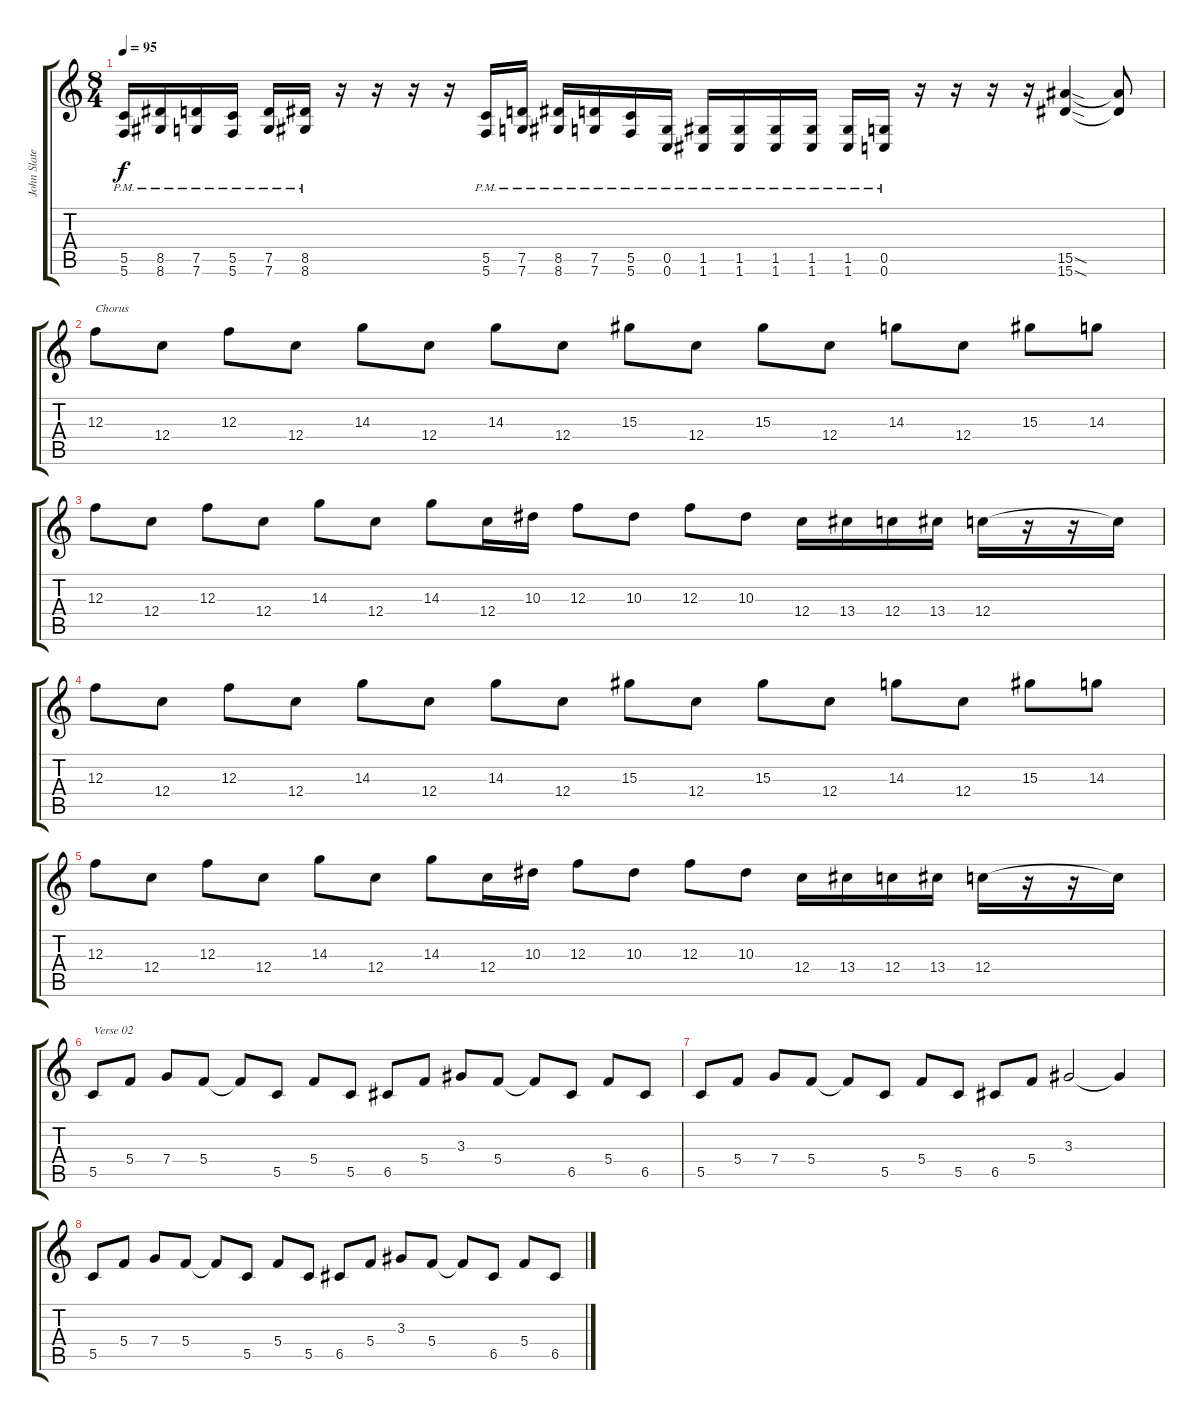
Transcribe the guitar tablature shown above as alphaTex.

\track ("John Slater" "John Slate") {instrument distortionguitar}
\staff {score tabs}
\tuning (D4 A3 F3 C3 G2 C2) {hide}
\ts (8 4)
\tempo 95
\clef g2
\ks c
(5.5{pm} 5.6{pm}).16{dy f instrument distortionguitar} (8.5{pm} 8.6{pm}).16 (7.5{pm} 7.6{pm}).16 (5.5{pm} 5.6{pm}).16 (7.5{pm} 7.6{pm}).16 (8.5{pm} 8.6{pm}).16 r.16 r.16 r.16 r.16 (5.5{pm} 5.6{pm}).16 (7.5{pm} 7.6{pm}).16 (8.5{pm} 8.6{pm}).16 (7.5{pm} 7.6{pm}).16 (5.5{pm} 5.6{pm}).16 (0.5{pm} 0.6{pm}).16 (1.5{pm} 1.6{pm}).16 (1.5{pm} 1.6{pm}).16 (1.5{pm} 1.6{pm}).16 (1.5{pm} 1.6{pm}).16 (1.5{pm} 1.6{pm}).16 (0.5{pm} 0.6{pm}).16 r.16 r.16 r.16 r.16 (15.5{sod} 15.6{sod}).4 (15.5{t} 15.6{t}).8 |
12.3.8{txt "Chorus"} 12.4.8 12.3.8 12.4.8 14.3.8 12.4.8 14.3.8 12.4.8 15.3.8 12.4.8 15.3.8 12.4.8 14.3.8 12.4.8 15.3.8 14.3.8 |
12.3.8 12.4.8 12.3.8 12.4.8 14.3.8 12.4.8 14.3.8 12.4.16 10.3.16 12.3.8 10.3.8 12.3.8 10.3.8 12.4.16 13.4.16 12.4.16 13.4.16 12.4.16 r.16 r.16 12.4{t}.16 |
12.3.8 12.4.8 12.3.8 12.4.8 14.3.8 12.4.8 14.3.8 12.4.8 15.3.8 12.4.8 15.3.8 12.4.8 14.3.8 12.4.8 15.3.8 14.3.8 |
12.3.8 12.4.8 12.3.8 12.4.8 14.3.8 12.4.8 14.3.8 12.4.16 10.3.16 12.3.8 10.3.8 12.3.8 10.3.8 12.4.16 13.4.16 12.4.16 13.4.16 12.4.16 r.16 r.16 12.4{t}.16 |
5.5.8{txt "Verse 02" instrument electricguitarclean} 5.4.8 7.4.8 5.4.8 5.4{t}.8 5.5.8 5.4.8 5.5.8 6.5.8 5.4.8 3.3.8 5.4.8 5.4{t}.8 6.5.8 5.4.8 6.5.8 |
5.5.8{instrument electricguitarclean} 5.4.8 7.4.8 5.4.8 5.4{t}.8 5.5.8 5.4.8 5.5.8 6.5.8 5.4.8 3.3.2 3.3{t}.4 |
5.5.8{instrument electricguitarclean} 5.4.8 7.4.8 5.4.8 5.4{t}.8 5.5.8 5.4.8 5.5.8 6.5.8 5.4.8 3.3.8 5.4.8 5.4{t}.8 6.5.8 5.4.8 6.5.8
